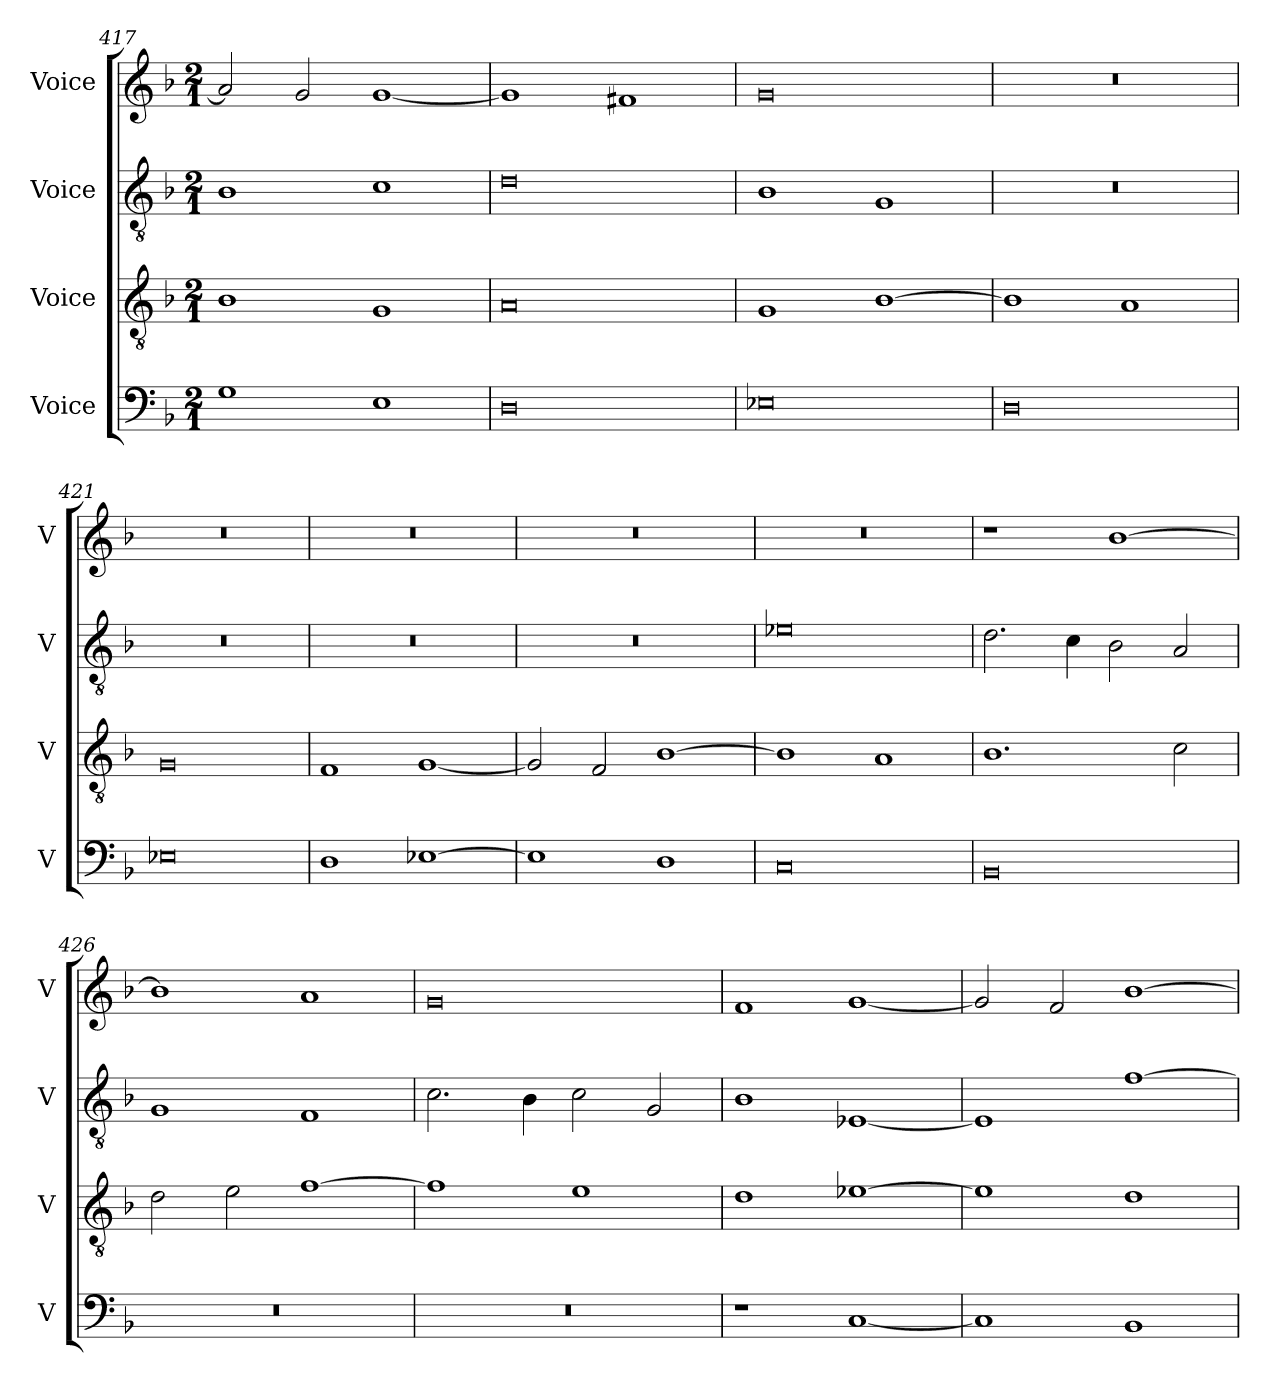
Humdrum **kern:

**kern	**kern	**kern	**kern
*part4	*part3	*part2	*part1
*staff4	*staff3	*staff2	*staff1
*I"Voice	*I"Voice	*I"Voice	*I"Voice
*I'V	*I'V	*I'V	*I'V
*clefF4	*clefGv2	*clefGv2	*clefG2
*k[b-]	*k[b-]	*k[b-]	*k[b-]
*M2/1	*M2/1	*M2/1	*M2/1
=417	=417	=417	=417
1G	1B-	1B-	2a/]
.	.	.	2g/
1E	1G	1c	[1g
=418	=418	=418	=418
0D	0A	0d	1g]
.	.	.	1f#X
=419	=419	=419	=419
0E-X	1G	1B-	0g
.	[1B-	1G	.
!!LO:LB:g=z
=420	=420	=420	=420
0D	1B-]	0r	0r
.	1A	.	.
=421	=421	=421	=421
0E-X	0G	0r	0r
=422	=422	=422	=422
1D	1F	0r	0r
[1E-X	[1G	.	.
=423	=423	=423	=423
1E-]	2G/]	0r	0r
.	2F/	.	.
1D	[1B-	.	.
=424	=424	=424	=424
0C	1B-]	0e-X	0r
.	1A	.	.
=425	=425	=425	=425
0BB-	1.B-	2.d\	1r
.	.	4c\	.
.	.	2B-\	[1b-
.	2c\	2A/	.
=426	=426	=426	=426
0r	2d\	1G	1b-]
.	2e\	.	.
.	[1f	1F	1a
=427	=427	=427	=427
0r	1f]	2.c\	0g
.	.	4B-\	.
.	1e	2c\	.
.	.	2G/	.
=428	=428	=428	=428
1r	1d	1B-	1f
[1C	[1e-X	[1E-X	[1g
!!LO:LB:g=z
=429	=429	=429	=429
1C]	1e-]	1E-]	2g/]
.	.	.	2f/
1BB-	1d	[1f	[1b-
=	=	=	=
*-	*-	*-	*-
